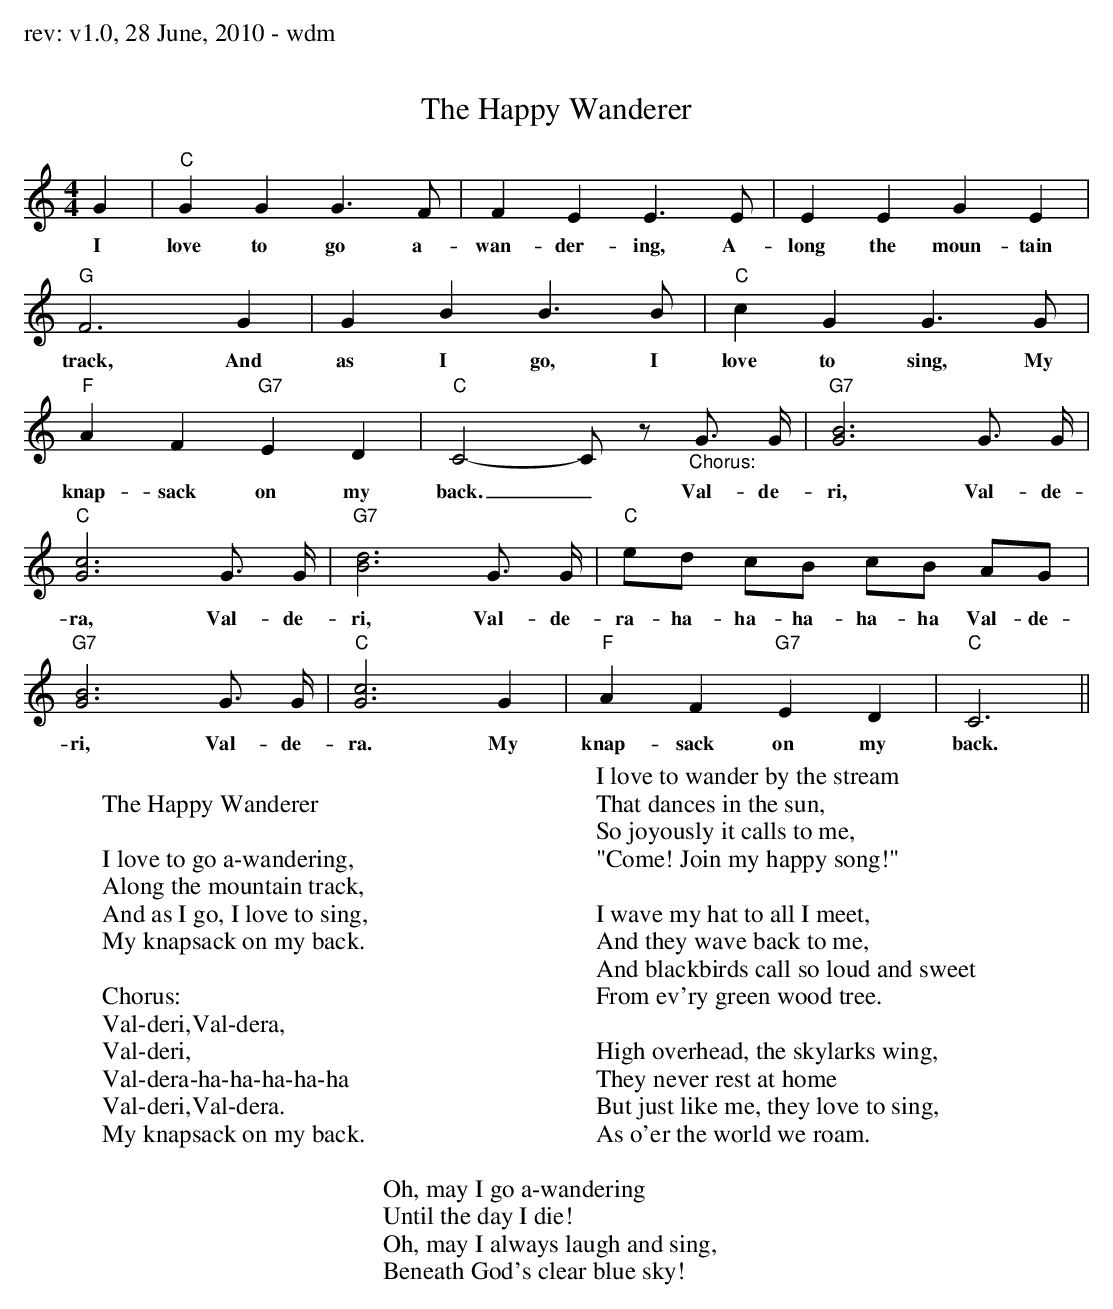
X:1
T:The Happy Wanderer
M:4/4
L:1/4
K:C
G | "C"G G G3/2 F/2 | F E E3/2 E/2 | E E G E|
w:I love to go a-wan-der-ing, A-long the moun-tain
"G"F3 G | G B B3/2 B/2 | "C"c G G3/2 G/2 |
w:track, And as I go, I love to sing, My
"F"A F "G7"E D | "C"C2-C/ z/ "_Chorus:"G3/4 G/4 | "G7"[GB]3 G3/4 G/4 |
w:knap-sack on my back._ Val-de-ri, Val-de-
"C"[Gc]3 G3/4 G/4 | "G7"[Bd]3 G3/4 G/4 | "C"e/2d/2 c/2B/2 c/2B/2 A/2G/2 |
w:ra, Val-de-ri, Val-de-ra-ha-ha-ha-ha-ha Val-de-
"G7"[GB]3 G3/4 G/4 | "C"[Gc]3 G | "F"A F "G7"E D | "C"C3 ||
w:ri, Val-de-ra. My knap-sack on my back.
W:
W:The Happy Wanderer
W:
W:I love to go a-wandering,
W:Along the mountain track,
W:And as I go, I love to sing,
W:My knapsack on my back.
W:
W:Chorus:
W:Val-deri,Val-dera,
W:Val-deri,
W:Val-dera-ha-ha-ha-ha-ha
W:Val-deri,Val-dera.
W:My knapsack on my back.
W:
W:I love to wander by the stream
W:That dances in the sun,
W:So joyously it calls to me,
W:"Come! Join my happy song!"
W:
W:I wave my hat to all I meet,
W:And they wave back to me,
W:And blackbirds call so loud and sweet
W:From ev'ry green wood tree.
W:
W:High overhead, the skylarks wing,
W:They never rest at home
W:But just like me, they love to sing,
W:As o'er the world we roam.
W:
W:Oh, may I go a-wandering
W:Until the day I die!
W:Oh, may I always laugh and sing,
W:Beneath God's clear blue sky!
